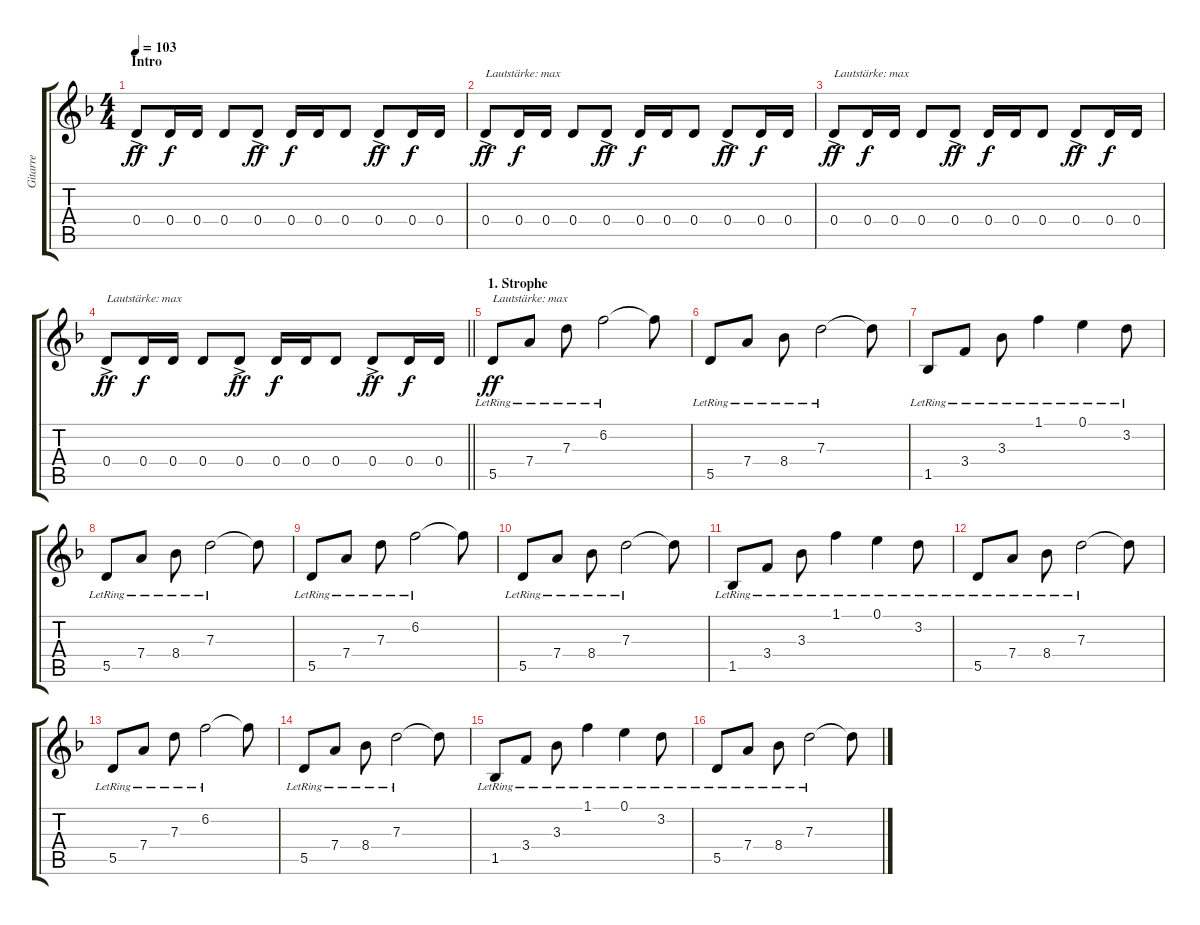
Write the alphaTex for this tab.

\track ("Gitarre" "Gitarre") {instrument acousticguitarnylon}
\staff {score tabs}
\tuning (E4 B3 G3 D3 A2 E2) {hide}
\ts (4 4)
\section ("" "Intro")
\tempo 103
\clef g2
\ks dminor
0.4{ac}.8{dy ff instrument acousticguitarnylon} 0.4.16{dy f} 0.4.16{volume 0} 0.4.8 0.4{ac}.8{dy ff} 0.4.16{dy f} 0.4.16 0.4.8 0.4{ac}.8{dy ff} 0.4.16{dy f} 0.4.16 |
0.4{ac}.8{txt "Lautstärke: max" dy ff volume 13} 0.4.16{dy f} 0.4.16{volume 0} 0.4.8 0.4{ac}.8{dy ff} 0.4.16{dy f} 0.4.16 0.4.8 0.4{ac}.8{dy ff} 0.4.16{dy f} 0.4.16 |
0.4{ac}.8{txt "Lautstärke: max" dy ff volume 13} 0.4.16{dy f} 0.4.16{volume 0} 0.4.8 0.4{ac}.8{dy ff} 0.4.16{dy f} 0.4.16 0.4.8 0.4{ac}.8{dy ff} 0.4.16{dy f} 0.4.16 |
\barLineRight lightlight
0.4{ac}.8{txt "Lautstärke: max" dy ff volume 13} 0.4.16{dy f} 0.4.16{volume 0} 0.4.8 0.4{ac}.8{dy ff} 0.4.16{dy f} 0.4.16 0.4.8 0.4{ac}.8{dy ff} 0.4.16{dy f} 0.4.16 |
\section ("" "1. Strophe")
5.5{lr}.8{txt "Lautstärke: max" dy ff volume 13} 7.4{lr}.8 7.3{lr}.8 6.2{lr}.2 6.2{t}.8 |
5.5{lr}.8 7.4{lr}.8 8.4{lr}.8 7.3{lr}.2 7.3{t}.8 |
1.5{lr}.8 3.4{lr}.8 3.3{lr}.8 1.1{lr}.4 0.1{lr}.4 3.2{lr}.8 |
5.5{lr}.8 7.4{lr}.8 8.4{lr}.8 7.3{lr}.2 7.3{t}.8 |
5.5{lr}.8 7.4{lr}.8 7.3{lr}.8 6.2{lr}.2 6.2{t}.8 |
5.5{lr}.8 7.4{lr}.8 8.4{lr}.8 7.3{lr}.2 7.3{t}.8 |
1.5{lr}.8 3.4{lr}.8 3.3{lr}.8 1.1{lr}.4 0.1{lr}.4 3.2{lr}.8 |
5.5{lr}.8 7.4{lr}.8 8.4{lr}.8 7.3{lr}.2 7.3{t}.8 |
5.5{lr}.8 7.4{lr}.8 7.3{lr}.8 6.2{lr}.2 6.2{t}.8 |
5.5{lr}.8 7.4{lr}.8 8.4{lr}.8 7.3{lr}.2 7.3{t}.8 |
1.5{lr}.8 3.4{lr}.8 3.3{lr}.8 1.1{lr}.4 0.1{lr}.4 3.2{lr}.8 |
5.5{lr}.8 7.4{lr}.8 8.4{lr}.8 7.3{lr}.2 7.3{t}.8
